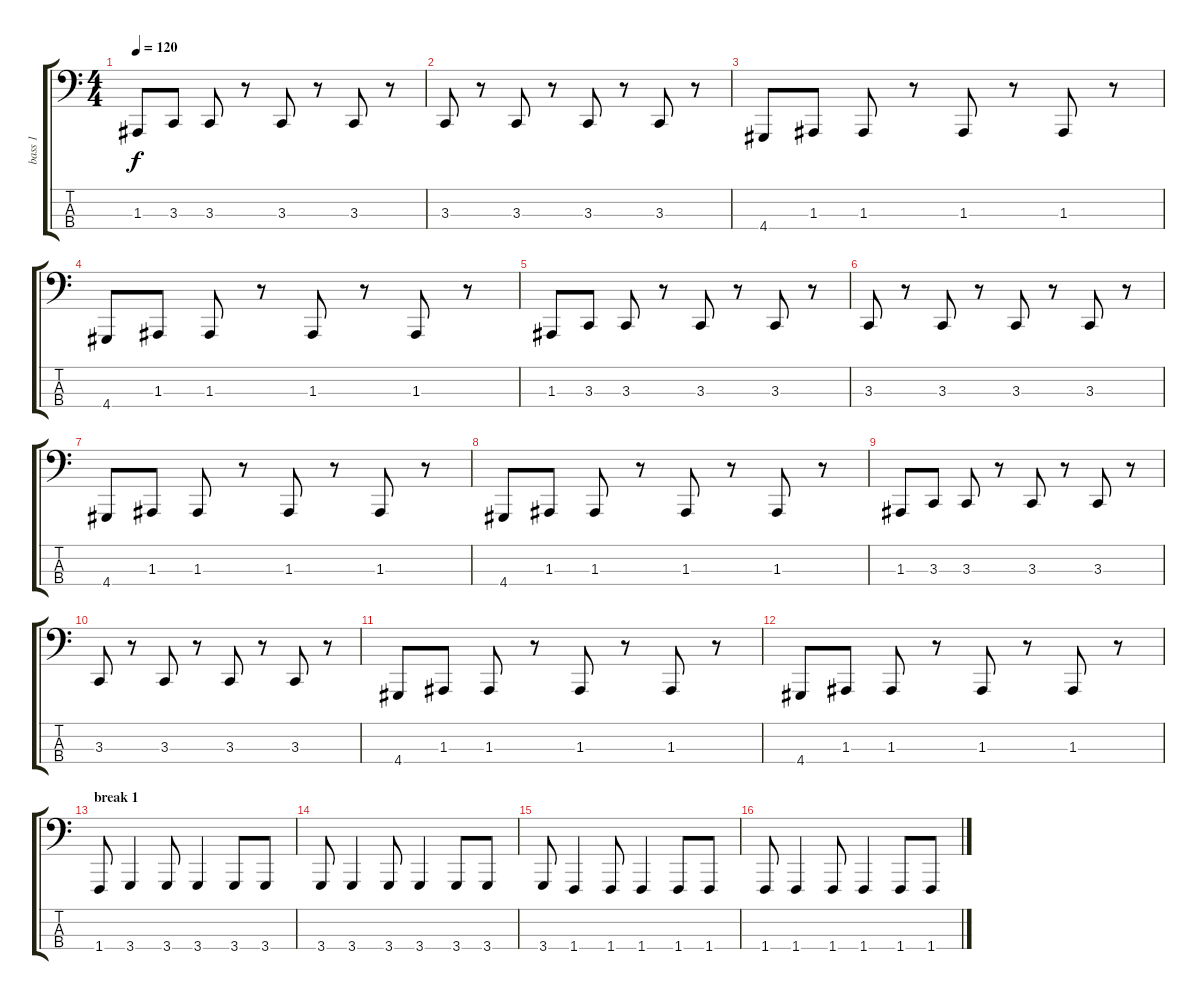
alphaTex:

\track ("bass 1" "bass 1") {instrument lead8bassandlead}
\staff {score tabs}
\tuning (G2 D2 A1 E1) {hide}
\ts (4 4)
\tempo 120
\clef f4
\ks c
1.3.8{dy f} 3.3.8 3.3.8 r.8 3.3.8 r.8 3.3.8 r.8 |
3.3.8 r.8 3.3.8 r.8 3.3.8 r.8 3.3.8 r.8 |
4.4.8 1.3.8 1.3.8 r.8 1.3.8 r.8 1.3.8 r.8 |
4.4.8 1.3.8 1.3.8 r.8 1.3.8 r.8 1.3.8 r.8 |
1.3.8 3.3.8 3.3.8 r.8 3.3.8 r.8 3.3.8 r.8 |
3.3.8 r.8 3.3.8 r.8 3.3.8 r.8 3.3.8 r.8 |
4.4.8 1.3.8 1.3.8 r.8 1.3.8 r.8 1.3.8 r.8 |
4.4.8 1.3.8 1.3.8 r.8 1.3.8 r.8 1.3.8 r.8 |
1.3.8 3.3.8 3.3.8 r.8 3.3.8 r.8 3.3.8 r.8 |
3.3.8 r.8 3.3.8 r.8 3.3.8 r.8 3.3.8 r.8 |
4.4.8 1.3.8 1.3.8 r.8 1.3.8 r.8 1.3.8 r.8 |
4.4.8 1.3.8 1.3.8 r.8 1.3.8 r.8 1.3.8 r.8 |
\section ("" "break 1")
1.4.8 3.4.4 3.4.8 3.4.4 3.4.8 3.4.8 |
3.4.8 3.4.4 3.4.8 3.4.4 3.4.8 3.4.8 |
3.4.8 1.4.4 1.4.8 1.4.4 1.4.8 1.4.8 |
1.4.8 1.4.4 1.4.8 1.4.4 1.4.8 1.4.8
